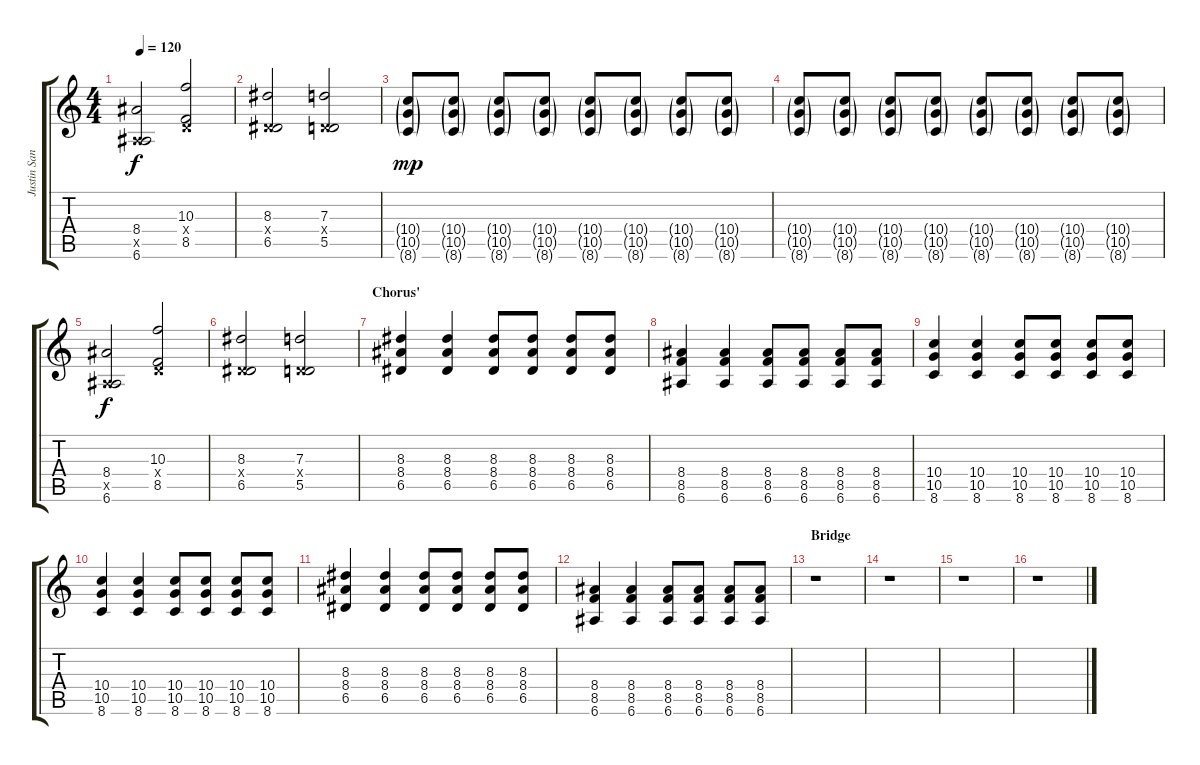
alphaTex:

\track ("Justin Sane (Rhythm guitar)" "Justin San") {instrument overdrivenguitar}
\staff {score tabs}
\tuning (E4 B3 G3 D3 A2 E2) {hide}
\ts (4 4)
\tempo 120
\clef g2
\ks c
(8.4 0.5{x} 6.6).2{dy f} (10.3 0.4{x} 8.5).2 |
(8.3 0.4{x} 6.5).2 (7.3 0.4{x} 5.5).2 |
(10.4{g} 10.5{g} 8.6{g}).8{dy mp} (10.4{g} 10.5{g} 8.6{g}).8 (10.4{g} 10.5{g} 8.6{g}).8 (10.4{g} 10.5{g} 8.6{g}).8 (10.4{g} 10.5{g} 8.6{g}).8 (10.4{g} 10.5{g} 8.6{g}).8 (10.4{g} 10.5{g} 8.6{g}).8 (10.4{g} 10.5{g} 8.6{g}).8 |
(10.4{g} 10.5{g} 8.6{g}).8 (10.4{g} 10.5{g} 8.6{g}).8 (10.4{g} 10.5{g} 8.6{g}).8 (10.4{g} 10.5{g} 8.6{g}).8 (10.4{g} 10.5{g} 8.6{g}).8 (10.4{g} 10.5{g} 8.6{g}).8 (10.4{g} 10.5{g} 8.6{g}).8 (10.4{g} 10.5{g} 8.6{g}).8 |
(8.4 0.5{x} 6.6).2{dy f} (10.3 0.4{x} 8.5).2 |
(8.3 0.4{x} 6.5).2 (7.3 0.4{x} 5.5).2 |
\section ("" "Chorus'")
(8.3 8.4 6.5).4 (8.3 8.4 6.5).4 (8.3 8.4 6.5).8 (8.3 8.4 6.5).8 (8.3 8.4 6.5).8 (8.3 8.4 6.5).8 |
(8.4 8.5 6.6).4 (8.4 8.5 6.6).4 (8.4 8.5 6.6).8 (8.4 8.5 6.6).8 (8.4 8.5 6.6).8 (8.4 8.5 6.6).8 |
(10.4 10.5 8.6).4 (10.4 10.5 8.6).4 (10.4 10.5 8.6).8 (10.4 10.5 8.6).8 (10.4 10.5 8.6).8 (10.4 10.5 8.6).8 |
(10.4 10.5 8.6).4 (10.4 10.5 8.6).4 (10.4 10.5 8.6).8 (10.4 10.5 8.6).8 (10.4 10.5 8.6).8 (10.4 10.5 8.6).8 |
(8.3 8.4 6.5).4 (8.3 8.4 6.5).4 (8.3 8.4 6.5).8 (8.3 8.4 6.5).8 (8.3 8.4 6.5).8 (8.3 8.4 6.5).8 |
(8.4 8.5 6.6).4 (8.4 8.5 6.6).4 (8.4 8.5 6.6).8 (8.4 8.5 6.6).8 (8.4 8.5 6.6).8 (8.4 8.5 6.6).8 |
\section ("" "Bridge")
r.1 |
r.1 |
r.1 |
r.1
